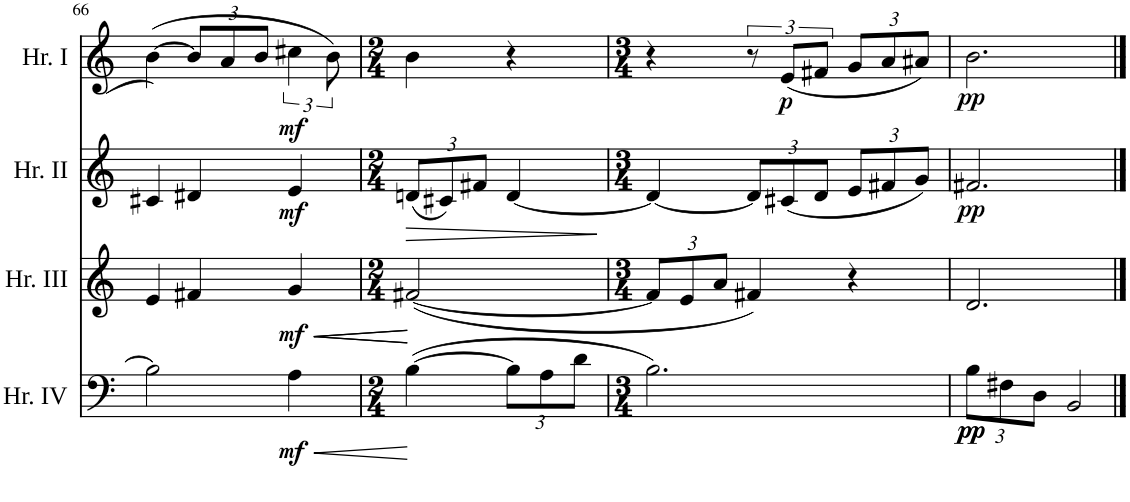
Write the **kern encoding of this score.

**kern	**dynam	**kern	**dynam	**kern	**dynam	**kern	**dynam
*part4	*part4	*part3	*part3	*part2	*part2	*part1	*part1
*staff4	*staff4	*staff3	*staff3	*staff2	*staff2	*staff1	*staff1
*I"Horn IV	*	*I"Horn III	*	*I"Horn II	*	*I"Horn I	*
*I'Hr. IV	*	*I'Hr. III	*	*I'Hr. II	*	*I'Hr. I	*
!!LO:PB:g=z
*clefF4	*	*clefG2	*	*clefG2	*	*clefG2	*
*Trd4c7	*	*Trd4c7	*	*Trd4c7	*	*Trd4c7	*
*k[]	*	*k[]	*	*k[]	*	*k[]	*
*M3/4	*	*M3/4	*	*M3/4	*	*M3/4	*
=66	=66	=66	=66	=66	=66	=66	=66
2B\]	.	4e/	.	4c#X/	.	([4b\	.
*	*	*	*	*	*	*Xbrackettup	*
.	.	4f#X/	.	4d#X/	.	12b/L])	.
.	.	.	.	.	.	(12a/	.
.	.	.	.	.	.	12b/J	.
!	!LO:HP:b	!	!LO:HP:b	!	!	!	!
!	!	!	!LO:HP:n=1:b	!	!	!	!
*	*	*	*	*	*	*brackettup	*
!	!LO:DY:n=1:b	!	!LO:DY:n=1:b	!	!LO:DY:b	!	!LO:DY:b
4A\	< mf	4g/	< < mf	4e/	mf	6cc#X\	mf
.	.	.	.	.	.	12b\)	.
.	[	.	[	.	.	.	.
=67	=67	=67	=67	=67	=67	=67	=67
*M2/4	*	*M2/4	*	*M2/4	*	*M2/4	*
*	*	*	*	*Xbrackettup	*	*	*
!	!	!	!	!	!LO:HP:b	!	!
([4B\	.	([2f#X/	.	(12dn/L	>	4b\	.
.	.	.	.	12c#X/)	.	.	.
.	.	.	.	12f#X/J	.	.	.
*Xbrackettup	*	*	*	*	*	*	*
12B\L]	.	.	.	[4d/	.	4r	.
12A\	.	.	.	.	.	.	.
12d\J	.	.	.	.	.	.	.
.	.	.	[	.	]	.	.
=68	=68	=68	=68	=68	=68	=68	=68
*M3/4	*	*M3/4	*	*M3/4	*	*M3/4	*
*	*	*Xbrackettup	*	*	*	*	*
2.B\)	.	12f#/L])	.	4d/_	.	4r	.
.	.	12e/	.	.	.	.	.
.	.	12a/J	.	.	.	.	.
.	.	4f#X/	.	12d/L]	.	12r	.
!	!	!	!	!	!	!	!LO:DY:b
.	.	.	.	(12c#X/	.	(12e/L	p
.	.	.	.	12d/J)	.	12f#X/J)	.
*	*	*	*	*	*	*Xbrackettup	*
.	.	4r	.	12e/L	.	12g/L	.
.	.	.	.	12f#X/	.	12a/	.
.	.	.	.	12g/J	.	12a#X/J	.
=69	=69	=69	=69	=69	=69	=69	=69
!	!LO:DY:b	!	!	!	!	!	!
!	!LO:DY:n=1:b	!	!	!	!LO:DY:b	!	!LO:DY:b
12B\L	pp pp	2.d/	.	2.f#X/	pp	2.b\	pp
12F#X\	.	.	.	.	.	.	.
12D\J	.	.	.	.	.	.	.
2BB/	.	.	.	.	.	.	.
==	==	==	==	==	==	==	==
*-	*-	*-	*-	*-	*-	*-	*-
